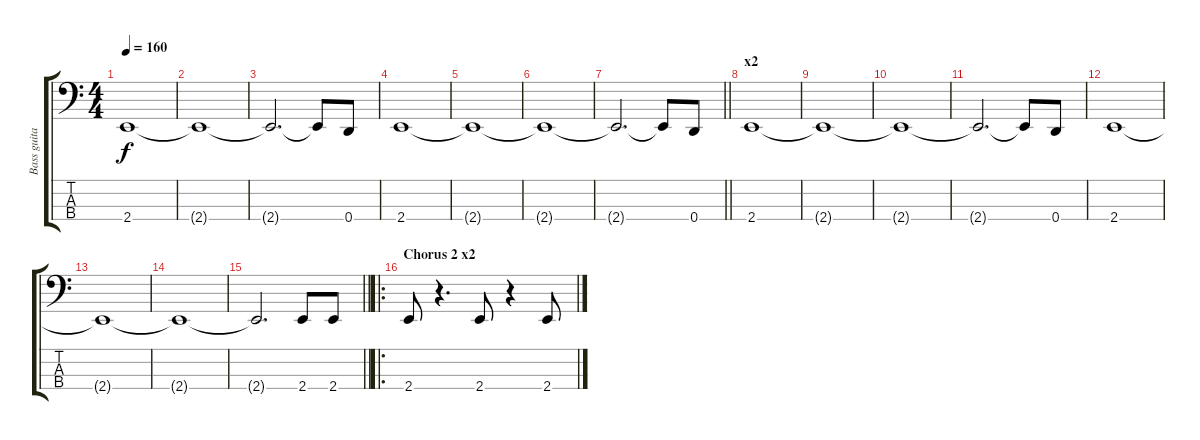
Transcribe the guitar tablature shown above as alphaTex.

\track ("Bass guitar" "Bass guita") {instrument electricbassfinger}
\staff {score tabs}
\tuning (G2 D2 A1 D1) {hide}
\ts (4 4)
\tempo 160
\clef f4
\ks c
2.4{t}.1{dy f} |
2.4{t}.1 |
2.4{t}.2{d} 2.4{t}.8 0.4.8 |
2.4.1 |
2.4{t}.1 |
2.4{t}.1 |
\barLineRight lightlight
2.4{t}.2{d} 2.4{t}.8 0.4.8 |
\section ("" "x2")
2.4.1 |
2.4{t}.1 |
2.4{t}.1 |
2.4{t}.2{d} 2.4{t}.8 0.4.8 |
2.4.1 |
2.4{t}.1 |
2.4{t}.1 |
\barLineRight lightlight
2.4{t}.2{d} 2.4.8 2.4.8 |
\ro
\section ("" "Chorus 2 x2")
2.4.8 r.4{d} 2.4.8 r.4 2.4.8
